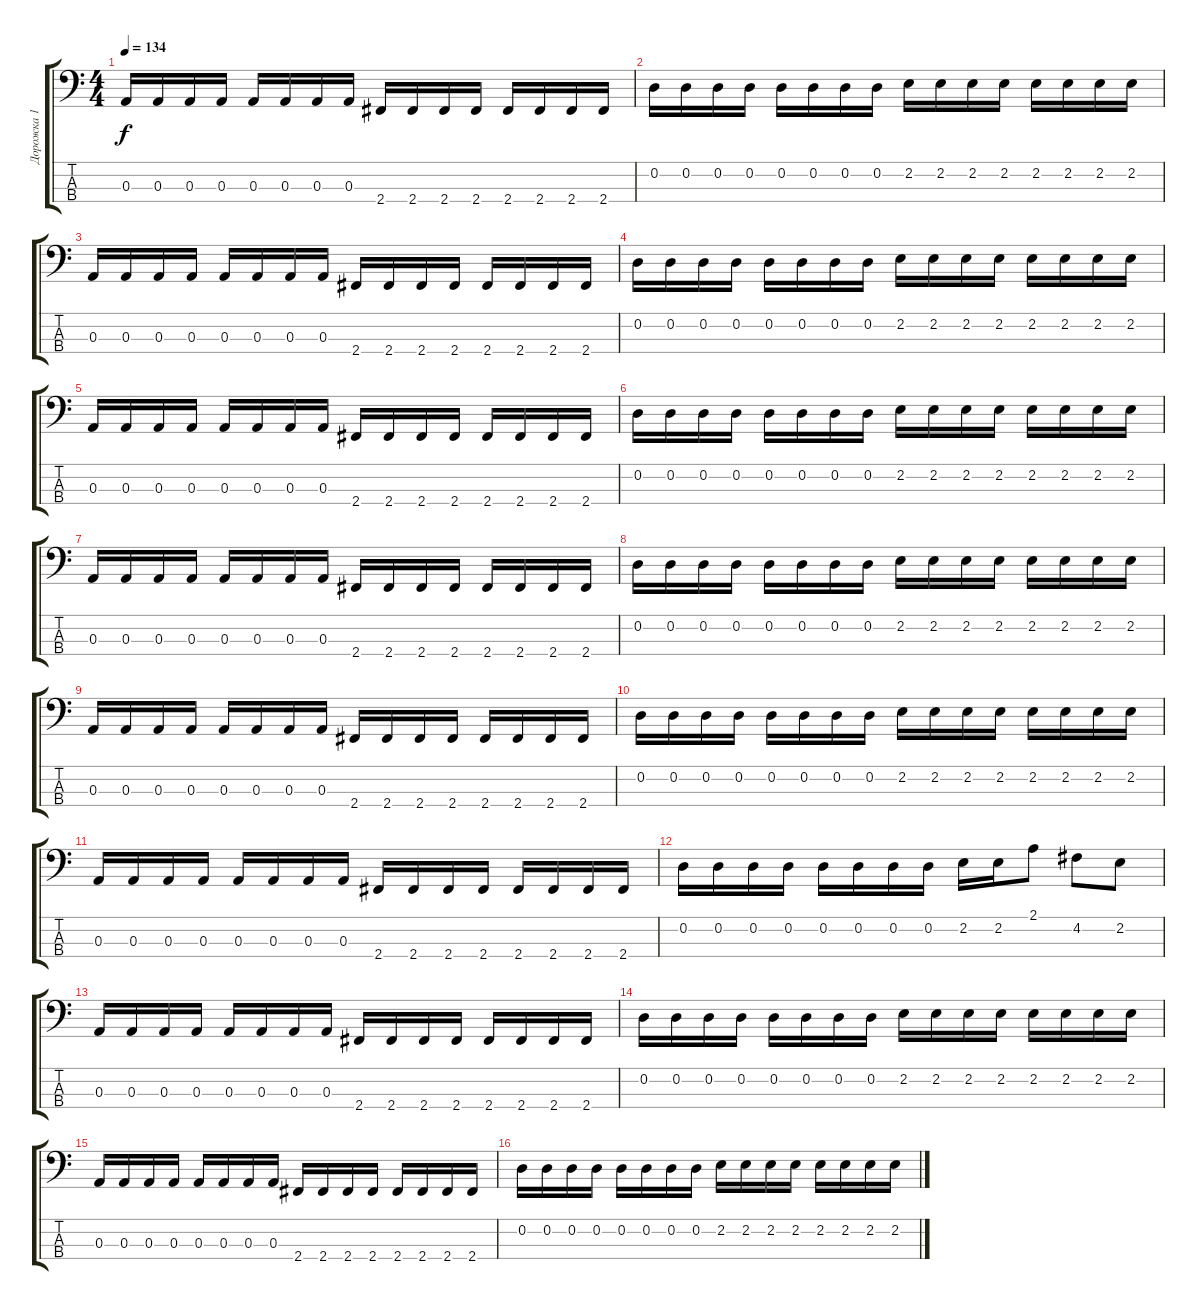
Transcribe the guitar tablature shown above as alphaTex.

\track ("Дорожка 1" "Дорожка 1") {instrument electricbassfinger}
\staff {score tabs}
\tuning (G2 D2 A1 E1) {hide}
\ts (4 4)
\tempo 134
\clef f4
\ks c
0.3.16{dy f} 0.3.16 0.3.16 0.3.16 0.3.16 0.3.16 0.3.16 0.3.16 2.4.16 2.4.16 2.4.16 2.4.16 2.4.16 2.4.16 2.4.16 2.4.16 |
0.2.16 0.2.16 0.2.16 0.2.16 0.2.16 0.2.16 0.2.16 0.2.16 2.2.16 2.2.16 2.2.16 2.2.16 2.2.16 2.2.16 2.2.16 2.2.16 |
0.3.16 0.3.16 0.3.16 0.3.16 0.3.16 0.3.16 0.3.16 0.3.16 2.4.16 2.4.16 2.4.16 2.4.16 2.4.16 2.4.16 2.4.16 2.4.16 |
0.2.16 0.2.16 0.2.16 0.2.16 0.2.16 0.2.16 0.2.16 0.2.16 2.2.16 2.2.16 2.2.16 2.2.16 2.2.16 2.2.16 2.2.16 2.2.16 |
0.3.16 0.3.16 0.3.16 0.3.16 0.3.16 0.3.16 0.3.16 0.3.16 2.4.16 2.4.16 2.4.16 2.4.16 2.4.16 2.4.16 2.4.16 2.4.16 |
0.2.16 0.2.16 0.2.16 0.2.16 0.2.16 0.2.16 0.2.16 0.2.16 2.2.16 2.2.16 2.2.16 2.2.16 2.2.16 2.2.16 2.2.16 2.2.16 |
0.3.16 0.3.16 0.3.16 0.3.16 0.3.16 0.3.16 0.3.16 0.3.16 2.4.16 2.4.16 2.4.16 2.4.16 2.4.16 2.4.16 2.4.16 2.4.16 |
0.2.16 0.2.16 0.2.16 0.2.16 0.2.16 0.2.16 0.2.16 0.2.16 2.2.16 2.2.16 2.2.16 2.2.16 2.2.16 2.2.16 2.2.16 2.2.16 |
0.3.16 0.3.16 0.3.16 0.3.16 0.3.16 0.3.16 0.3.16 0.3.16 2.4.16 2.4.16 2.4.16 2.4.16 2.4.16 2.4.16 2.4.16 2.4.16 |
0.2.16 0.2.16 0.2.16 0.2.16 0.2.16 0.2.16 0.2.16 0.2.16 2.2.16 2.2.16 2.2.16 2.2.16 2.2.16 2.2.16 2.2.16 2.2.16 |
0.3.16 0.3.16 0.3.16 0.3.16 0.3.16 0.3.16 0.3.16 0.3.16 2.4.16 2.4.16 2.4.16 2.4.16 2.4.16 2.4.16 2.4.16 2.4.16 |
0.2.16 0.2.16 0.2.16 0.2.16 0.2.16 0.2.16 0.2.16 0.2.16 2.2.16 2.2.16 2.1.8 4.2.8 2.2.8 |
0.3.16 0.3.16 0.3.16 0.3.16 0.3.16 0.3.16 0.3.16 0.3.16 2.4.16 2.4.16 2.4.16 2.4.16 2.4.16 2.4.16 2.4.16 2.4.16 |
0.2.16 0.2.16 0.2.16 0.2.16 0.2.16 0.2.16 0.2.16 0.2.16 2.2.16 2.2.16 2.2.16 2.2.16 2.2.16 2.2.16 2.2.16 2.2.16 |
0.3.16 0.3.16 0.3.16 0.3.16 0.3.16 0.3.16 0.3.16 0.3.16 2.4.16 2.4.16 2.4.16 2.4.16 2.4.16 2.4.16 2.4.16 2.4.16 |
0.2.16 0.2.16 0.2.16 0.2.16 0.2.16 0.2.16 0.2.16 0.2.16 2.2.16 2.2.16 2.2.16 2.2.16 2.2.16 2.2.16 2.2.16 2.2.16
